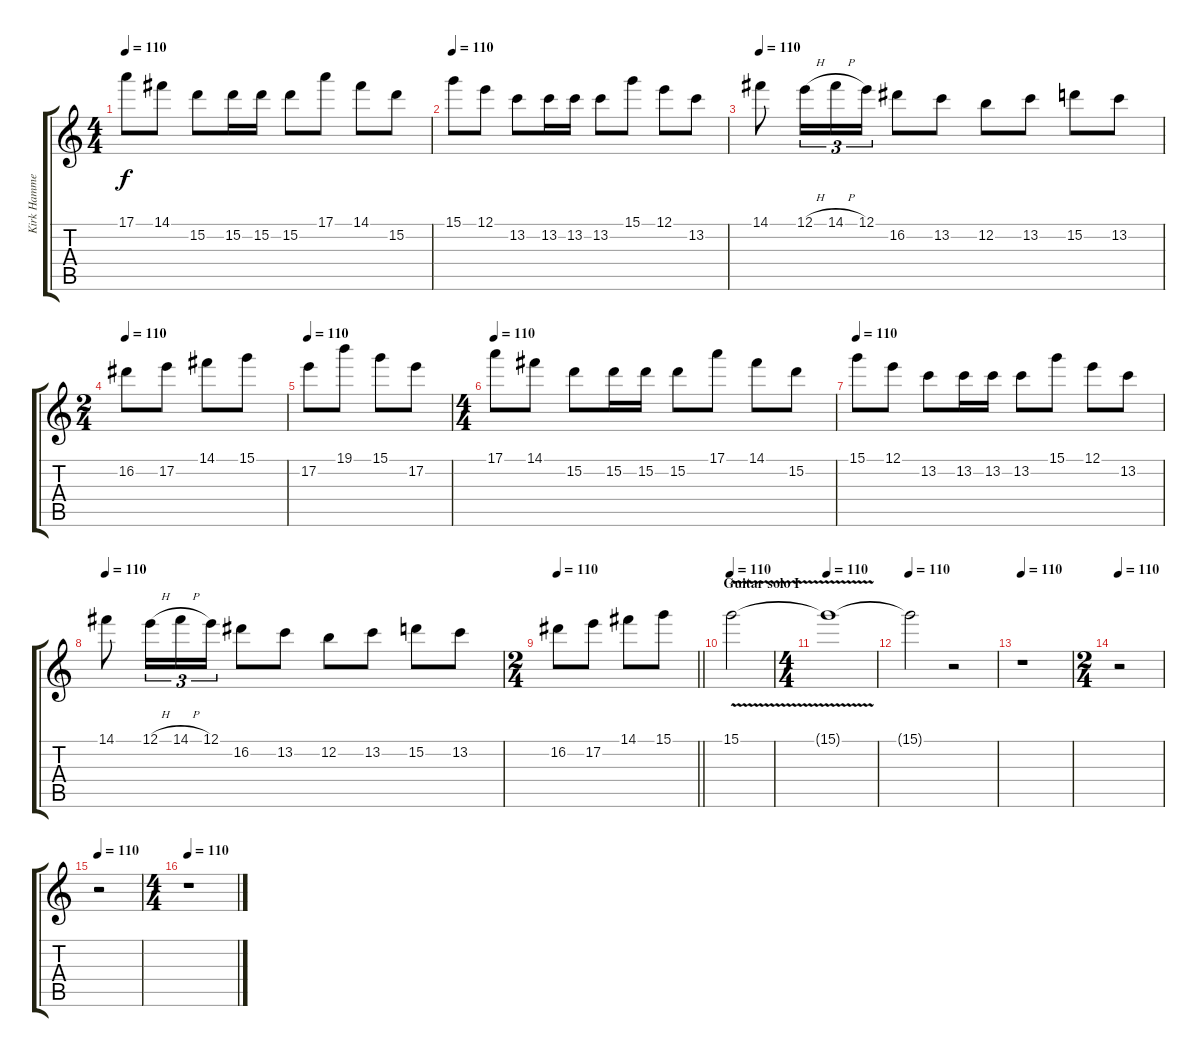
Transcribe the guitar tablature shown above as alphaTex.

\track ("Kirk Hammet" "Kirk Hamme") {instrument distortionguitar}
\staff {score tabs}
\tuning (E4 B3 G3 D3 A2 E2) {hide}
\ts (4 4)
\tempo 110
\clef g2
\ks c
17.1.8{dy f} 14.1.8 15.2.8 15.2.16 15.2.16 15.2.8 17.1.8 14.1.8 15.2.8 |
\tempo 110
15.1.8 12.1.8 13.2.8 13.2.16 13.2.16 13.2.8 15.1.8 12.1.8 13.2.8 |
\tempo 110
14.1.8 12.1{h}.16{tu (3 2)} 14.1{h}.16{tu (3 2)} 12.1.16{tu (3 2)} 16.2.8 13.2.8 12.2.8 13.2.8 15.2.8 13.2.8 |
\ts (2 4)
\tempo 110
16.2.8 17.2.8 14.1.8 15.1.8 |
\tempo 110
17.2.8{balance 8} 19.1.8 15.1.8 17.2.8 |
\ts (4 4)
\tempo 110
17.1.8 14.1.8 15.2.8 15.2.16 15.2.16 15.2.8 17.1.8 14.1.8 15.2.8 |
\tempo 110
15.1.8 12.1.8 13.2.8 13.2.16 13.2.16 13.2.8 15.1.8 12.1.8 13.2.8 |
\tempo 110
14.1.8 12.1{h}.16{tu (3 2)} 14.1{h}.16{tu (3 2)} 12.1.16{tu (3 2)} 16.2.8 13.2.8 12.2.8 13.2.8 15.2.8 13.2.8 |
\ts (2 4)
\tempo 110
\barLineRight lightlight
16.2.8 17.2.8 14.1.8 15.1.8 |
\section ("" "Guitar solo I")
\tempo 110
15.1{v}.2{volume 4} |
\ts (4 4)
\tempo 110
15.1{t}.1 |
\tempo 110
15.1{t}.2 r.2 |
\tempo 110
r.1 |
\ts (2 4)
\tempo 110
r.2 |
\tempo 110
r.2 |
\ts (4 4)
\tempo 110
r.1
